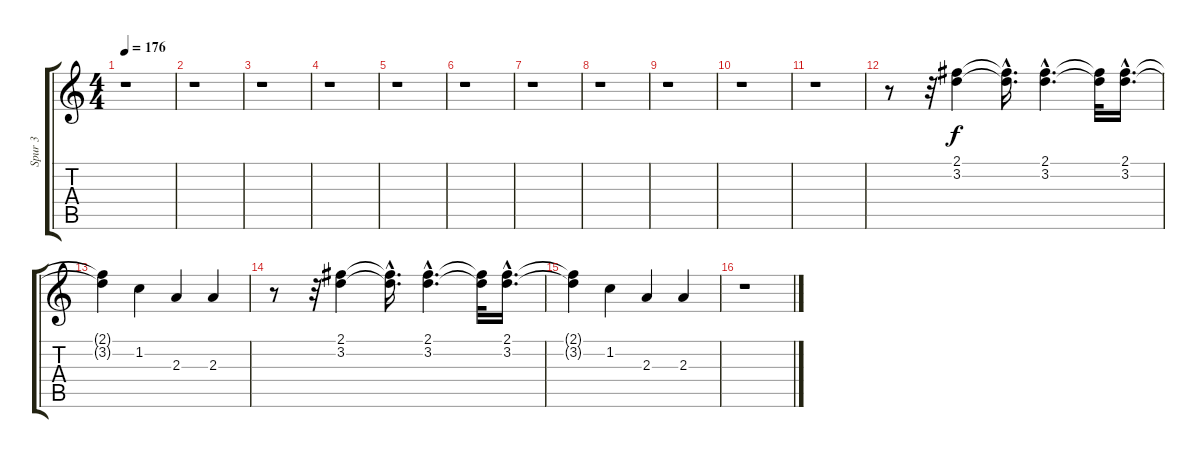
\track ("Spur 3" "Spur 3") {instrument electricguitarjazz}
\staff {score tabs}
\tuning (E4 B3 G3 D3 A2 E2) {hide}
\ts (4 4)
\tempo 176
\clef g2
\ks c
r.1{dy f} |
r.1 |
r.1 |
r.1 |
r.1 |
r.1 |
r.1 |
r.1 |
r.1 |
r.1 |
r.1 |
r.8 r.32 (2.1 3.2).4 (2.1{hac t} 3.2{hac t}).16{d} (2.1{hac} 3.2{hac}).4{d} (2.1{t} 3.2{t}).32 (2.1{hac} 3.2{hac}).16{d} |
(2.1{t} 3.2{t}).4 1.2.4 2.3.4 2.3.4 |
r.8 r.32 (2.1 3.2).4 (2.1{hac t} 3.2{hac t}).16{d} (2.1{hac} 3.2{hac}).4{d} (2.1{t} 3.2{t}).32 (2.1{hac} 3.2{hac}).16{d} |
(2.1{t} 3.2{t}).4 1.2.4 2.3.4 2.3.4 |
r.1
